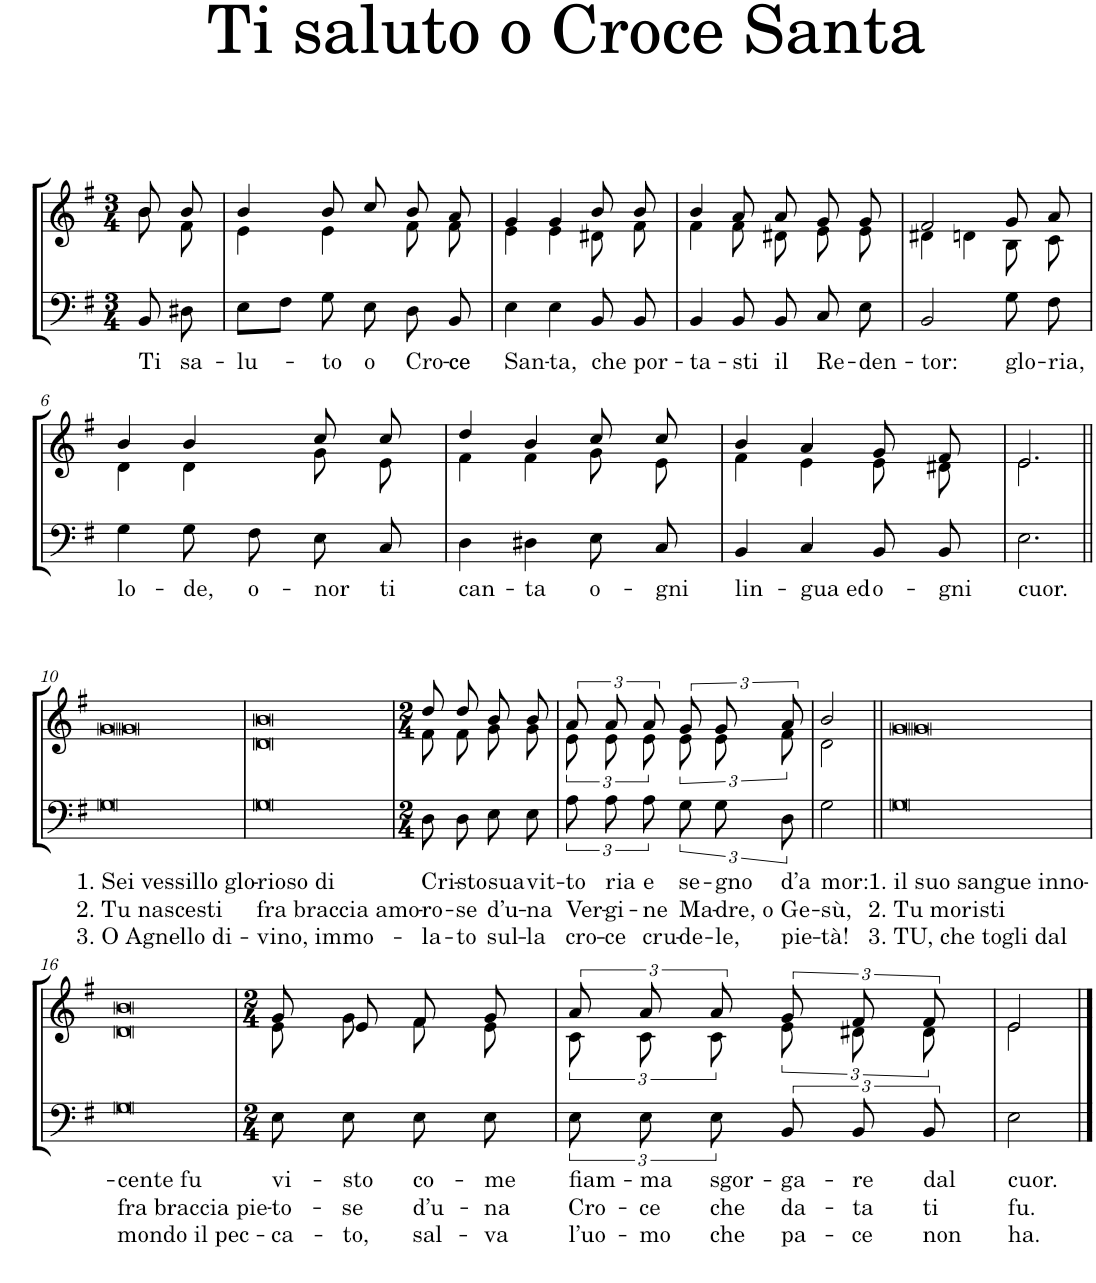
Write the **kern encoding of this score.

**kern	**text	**text	**text	**kern
*part2	*part2	*part2	*part2	*part1
*staff2	*staff2	*staff2	*staff2	*staff1
*I"Baritono, B.	*	*	*	*I"Contralto, C.
*clefF4	*	*	*	*clefG2
*k[f#]	*	*	*	*k[f#]
*M3/4	*	*	*	*M3/4
=1	=1	=1	=1	=1
!	!LO:LY:b	!	!	!
*	*	*	*	*^
8BB/	Ti	.	.	8b/L	8b\L
!	!LO:LY:b	!	!	!	!
8D#X\	sa-	.	.	8b/J	8f#\J
=2	=2	=2	=2	=2	=2
!	!LO:LY:b	!	!	!	!
8E\L	-lu-	.	.	4b/	4e\
8F#\J	.	.	.	.	.
!	!LO:LY:b	!	!	!	!
8G\	-to	.	.	8b/L	4e\
!	!LO:LY:b	!	!	!	!
8E\	o	.	.	8cc/J	.
!	!LO:LY:b	!	!	!	!
8D\	Cro-	.	.	8b/L	8f#\L
!	!LO:LY:b	!	!	!	!
8BB/	ce	.	.	8a/J	8f#\J
=3	=3	=3	=3	=3	=3
!	!LO:LY:b	!	!	!	!
4E\	San-	.	.	4g/	4e\
!	!LO:LY:b	!	!	!	!
4E\	-ta,	.	.	4g/	4e\
!	!LO:LY:b	!	!	!	!
8BB/	che	.	.	8b/L	8d#X\L
!	!LO:LY:b	!	!	!	!
8BB/	por-	.	.	8b/J	8f#\J
=4	=4	=4	=4	=4	=4
!	!LO:LY:b	!	!	!	!
4BB/	-ta-	.	.	4b/	4f#\
!	!LO:LY:b	!	!	!	!
8BB/	-sti	.	.	8a/L	8f#\L
!	!LO:LY:b	!	!	!	!
8BB/	il	.	.	8a/J	8d#X\J
!	!LO:LY:b	!	!	!	!
8C/	Re-	.	.	8g/L	8e\L
!	!LO:LY:b	!	!	!	!
8E\	-den-	.	.	8g/J	8e\J
=5	=5	=5	=5	=5	=5
!	!LO:LY:b	!	!	!	!
2BB/	-tor:	.	.	2f#/	4d#X\
.	.	.	.	.	4dn\
!	!LO:LY:b	!	!	!	!
8G\	glo-	.	.	8g/L	8B\L
!	!LO:LY:b	!	!	!	!
8F#\	-ria,	.	.	8a/J	8c\J
!!LO:LB:g=z	!!
=6	=6	=6	=6	=6	=6
!	!LO:LY:b	!	!	!	!
4G\	lo-	.	.	4b/	4d\
!	!LO:LY:b	!	!	!	!
8G\	-de,	.	.	4b/	4d\
!	!LO:LY:b	!	!	!	!
8F#\	o-	.	.	.	.
!	!LO:LY:b	!	!	!	!
8E\	-nor	.	.	8cc/L	8g\L
!	!LO:LY:b	!	!	!	!
8C/	ti	.	.	8cc/J	8e\J
=7	=7	=7	=7	=7	=7
!	!LO:LY:b	!	!	!	!
4D\	can-	.	.	4dd/	4f#\
!	!LO:LY:b	!	!	!	!
4D#X\	-ta	.	.	4b/	4f#\
!	!LO:LY:b	!	!	!	!
8E\	o-	.	.	8cc/L	8g\L
!	!LO:LY:b	!	!	!	!
8C/	-gni	.	.	8cc/J	8e\J
=8	=8	=8	=8	=8	=8
!	!LO:LY:b	!	!	!	!
4BB/	lin-	.	.	4b/	4f#\
!	!LO:LY:b	!	!	!	!
4C/	-gua ed	.	.	4a/	4e\
!	!LO:LY:b	!	!	!	!
8BB/	o-	.	.	8g/L	8e\L
!	!LO:LY:b	!	!	!	!
8BB/	-gni	.	.	8f#/J	8d#X\J
=9	=9	=9	=9	=9	=9
!	!LO:LY:b	!	!	!	!
2.E\	cuor.	.	.	2.e/	2.e\
!!LO:LB:g=z	!!
=10||	=10||	=10||	=10||	=10||	=10||
!	!LO:LY:b	!LO:LY:b	!LO:LY:b	!	!
[2.G	1. Sei vessillo glo-	2. Tu nascesti	3. O Agnello di-	[2.g	[2.g
=11	=11	=11	=11	=11	=11
!	!LO:LY:b	!LO:LY:b	!LO:LY:b	!	!
[2.G	-rioso di	fra braccia amo-	-vino, immo-	[2.b	[2.d
2.G_	.	.	.	2.g_	2.g_
=12	=12	=12	=12	=12	=12
*M2/4	*	*	*	*M2/4	*
!	!LO:LY:b	!LO:LY:b	!LO:LY:b	!	!
8D\	Cri-	-ro-	-la-	8dd/	8f#\
2G_	.	.	.	2b_	2d_
2G]	.	.	.	2g]	2g]
!	!LO:LY:b	!LO:LY:b	!LO:LY:b	!	!
8D\	-sto	-se	-to	8dd/	8f#\
!	!LO:LY:b	!LO:LY:b	!LO:LY:b	!	!
8E\	sua	d’u-	sul-	8b/	8g\
!	!LO:LY:b	!LO:LY:b	!LO:LY:b	!	!
8E\	vit-	-na	-la	8b/	8g\
=13	=13	=13	=13	=13	=13
!	!LO:LY:b	!LO:LY:b	!LO:LY:b	!	!
12A\	-to	Ver-	cro-	12a/	12e\
2G_	.	.	.	2b_	2d_
!	!LO:LY:b	!LO:LY:b	!LO:LY:b	!	!
12A\	ria	-gi-	-ce	12a/	12e\
!	!LO:LY:b	!LO:LY:b	!LO:LY:b	!	!
12A\	e	-ne	cru-	12a/	12e\
!	!LO:LY:b	!LO:LY:b	!LO:LY:b	!	!
12G\	se-	Ma-	-de-	12g/	12e\
!	!LO:LY:b	!LO:LY:b	!LO:LY:b	!	!
12G\	-gno	-dre, o	-le,	12g/	12e\
!	!LO:LY:b	!LO:LY:b	!LO:LY:b	!	!
12D\	d’a	Ge-	pie-	12a/	12f#\
=14	=14	=14	=14	=14	=14
!	!LO:LY:b	!LO:LY:b	!LO:LY:b	!	!
2G\	mor:	-sù,	-tà!	2b/	2d\
4G]	.	.	.	4b]	4d]
=15||	=15||	=15||	=15||	=15||	=15||
!	!LO:LY:b	!LO:LY:b	!LO:LY:b	!	!
[2G	1. il suo sangue inno-	2. Tu moristi	3. TU, che togli dal	[2g	[2g
!!LO:LB:g=z	!!
=16	=16	=16	=16	=16	=16
!	!LO:LY:b	!LO:LY:b	!LO:LY:b	!	!
[2G	-cente fu	fra braccia pie-	mondo il pec-	[2b	[2d
2G_	.	.	.	2g_	2g_
=17	=17	=17	=17	=17	=17
*M2/4	*	*	*	*M2/4	*
!	!LO:LY:b	!LO:LY:b	!LO:LY:b	!	!
8E\	vi-	-to-	-ca-	8g/	8e\
2G_	.	.	.	2b_	2d_
2G_	.	.	.	2g_	2g_
!	!LO:LY:b	!LO:LY:b	!LO:LY:b	!	!
8E\	-sto	-se	-to,	8e/	8g\
!	!LO:LY:b	!LO:LY:b	!LO:LY:b	!	!
8E\	co-	d’u-	sal-	8f#/	8f#\
!	!LO:LY:b	!LO:LY:b	!LO:LY:b	!	!
8E\	-me	-na	-va	8g/	8e\
=18	=18	=18	=18	=18	=18
!	!LO:LY:b	!LO:LY:b	!LO:LY:b	!	!
12E\	fiam-	Cro-	l’uo-	12a/	12c\
2G_	.	.	.	2b_	2d_
2G]	.	.	.	2g]	2g]
!	!LO:LY:b	!LO:LY:b	!LO:LY:b	!	!
12E\	-ma	-ce	-mo	12a/	12c\
!	!LO:LY:b	!LO:LY:b	!LO:LY:b	!	!
12E\	sgor-	che	che	12a/	12c\
!	!LO:LY:b	!LO:LY:b	!LO:LY:b	!	!
12BB/	-ga-	da-	pa-	12g/	12e\
!	!LO:LY:b	!LO:LY:b	!LO:LY:b	!	!
12BB/	-re	-ta	-ce	12f#/	12d#X\
!	!LO:LY:b	!LO:LY:b	!LO:LY:b	!	!
12BB/	dal	ti	non	12f#/	12d#\
=19	=19	=19	=19	=19	=19
!	!LO:LY:b	!LO:LY:b	!LO:LY:b	!	!
2E\	cuor.	fu.	ha.	2e/	2e\
2G]	.	.	.	2b]	2d]
*	*	*	*	*v	*v
==	==	==	==	==
*-	*-	*-	*-	*-
